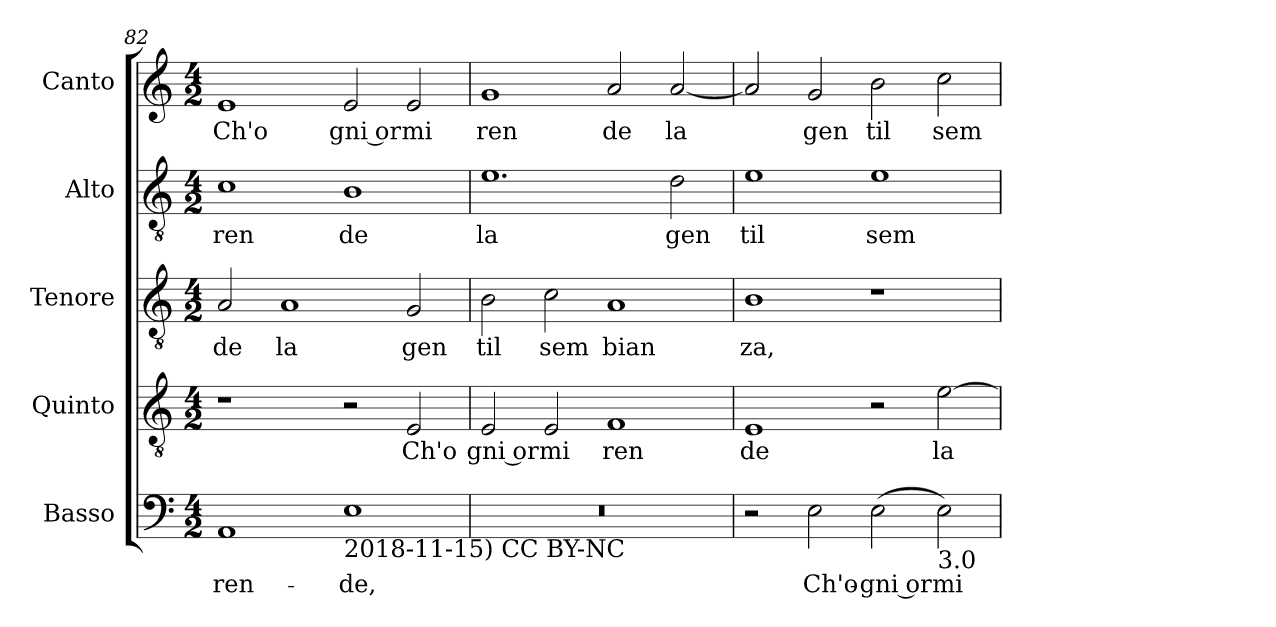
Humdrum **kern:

**kern	**text	**kern	**text	**kern	**text	**kern	**text	**kern	**text
*part5	*part5	*part4	*part4	*part3	*part3	*part2	*part2	*part1	*part1
*staff5	*staff5	*staff4	*staff4	*staff3	*staff3	*staff2	*staff2	*staff1	*staff1
*I"Basso	*	*I"Quinto	*	*I"Tenore	*	*I"Alto	*	*I"Canto	*
*I'Basso	*	*I'Quinto	*	*I'Tenore	*	*I'Alto	*	*I'Canto	*
*clefF4	*	*clefGv2	*	*clefGv2	*	*clefGv2	*	*clefG2	*
*	*	*	*	*k[]	*	*	*	*	*
*	*	*	*	*C:	*	*	*	*	*
*M4/2	*	*M4/2	*	*M4/2	*	*M4/2	*	*M4/2	*
=82	=82	=82	=82	=82	=82	=82	=82	=82	=82
!	!LO:LY:b:cj	!	!	!	!LO:LY:b:cj	!	!LO:LY:b:cj	!	!LO:LY:b:cj
1AA	ren-	1r	.	2A/	de	1c	ren	1e	Ch'o
!	!	!	!	!	!LO:LY:b:cj	!	!	!	!
.	.	.	.	1A	la	.	.	.	.
!LO:TX:b:t=2018-11-15) CC BY-NC	!	!	!	!	!	!	!	!	!
!	!LO:LY:b:cj	!	!	!	!	!	!LO:LY:b:cj	!	!LO:LY:b:rj
1E	-de,	2r	.	.	.	1B	de	2e/	gni or
!	!	!	!LO:LY:b:cj	!	!LO:LY:b:cj	!	!	!	!LO:LY:b:cj
.	.	2E/	Ch'o	2G/	gen	.	.	2e/	mi
=83	=83	=83	=83	=83	=83	=83	=83	=83	=83
!	!	!	!LO:LY:b:rj	!	!LO:LY:b:cj	!	!LO:LY:b:cj	!	!LO:LY:b:cj
0r	.	2E/	gni or	2B\	til	1.e	la	1g	ren
!	!	!	!LO:LY:b:cj	!	!LO:LY:b:cj	!	!	!	!
.	.	2E/	mi	2c\	sem	.	.	.	.
!	!	!	!LO:LY:b:cj	!	!LO:LY:b:cj	!	!	!	!LO:LY:b:cj
.	.	1F	ren	1A	bian	.	.	2a/	de
!	!	!	!	!	!	!	!LO:LY:b:cj	!	!LO:LY:b:cj
.	.	.	.	.	.	2d\	gen	[<2a/	la
=84	=84	=84	=84	=84	=84	=84	=84	=84	=84
!	!	!	!LO:LY:b:cj	!	!LO:LY:b:cj	!	!LO:LY:b:cj	!	!
2r	.	1E	de	1B	za,	1e	til	2a/]	.
!	!LO:LY:b:cj	!	!	!	!	!	!	!	!LO:LY:b:cj
2E\	Ch'o-	.	.	.	.	.	.	2g/	gen
!	!LO:LY:b:rj	!	!	!	!	!	!LO:LY:b:cj	!	!LO:LY:b:cj
(<2E\	-gni or	2r	.	1r	.	1e	sem	2b\	til
!LO:TX:b:t=3.0	!	!	!	!	!	!	!	!	!
!	!LO:LY:b:cj	!	!LO:LY:b:cj	!	!	!	!	!	!LO:LY:b:cj
2E\)	mi	[>2e\	la	.	.	.	.	2cc\	sem
=	=	=	=	=	=	=	=	=	=
*-	*-	*-	*-	*-	*-	*-	*-	*-	*-
